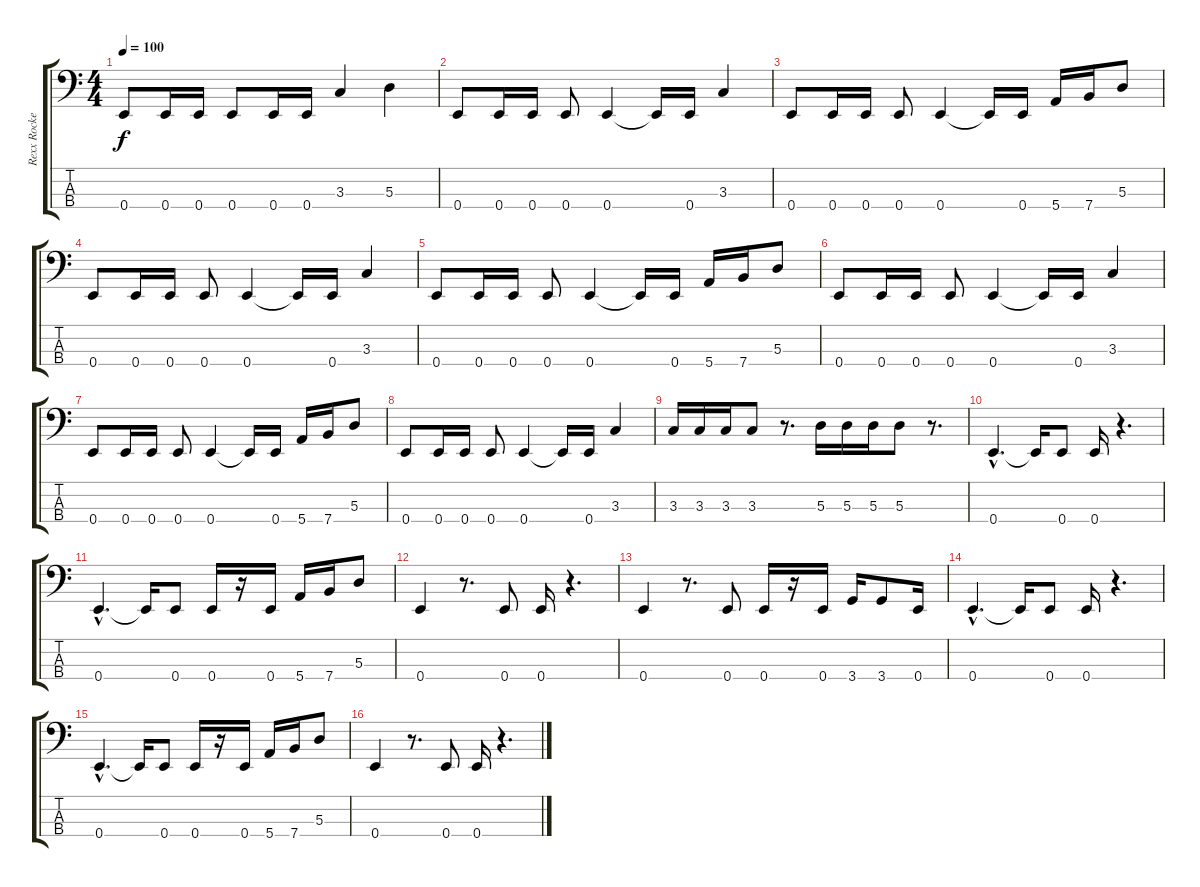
\track ("Rexx Rocker" "Rexx Rocke") {instrument electricbasspick}
\staff {score tabs}
\tuning (G2 D2 A1 E1) {hide}
\ts (4 4)
\tempo 100
\clef f4
\ks c
0.4.8{dy f} 0.4.16 0.4.16 0.4.8 0.4.16 0.4.16 3.3.4 5.3.4 |
0.4.8 0.4.16 0.4.16 0.4.8 0.4.4 0.4{t}.16 0.4.16 3.3.4 |
0.4.8 0.4.16 0.4.16 0.4.8 0.4.4 0.4{t}.16 0.4.16 5.4.16 7.4.16 5.3.8 |
0.4.8 0.4.16 0.4.16 0.4.8 0.4.4 0.4{t}.16 0.4.16 3.3.4 |
0.4.8 0.4.16 0.4.16 0.4.8 0.4.4 0.4{t}.16 0.4.16 5.4.16 7.4.16 5.3.8 |
0.4.8 0.4.16 0.4.16 0.4.8 0.4.4 0.4{t}.16 0.4.16 3.3.4 |
0.4.8 0.4.16 0.4.16 0.4.8 0.4.4 0.4{t}.16 0.4.16 5.4.16 7.4.16 5.3.8 |
0.4.8 0.4.16 0.4.16 0.4.8 0.4.4 0.4{t}.16 0.4.16 3.3.4 |
3.3.16 3.3.16 3.3.16 3.3.8 r.8{d} 5.3.16 5.3.16 5.3.16 5.3.8 r.8{d} |
0.4{hac}.4{d} 0.4{t}.16 0.4.8 0.4.16 r.4{d} |
0.4{hac}.4{d} 0.4{t}.16 0.4.8 0.4.16 r.16 0.4.16 5.4.16 7.4.16 5.3.8 |
0.4.4 r.8{d} 0.4.8 0.4.16 r.4{d} |
0.4.4 r.8{d} 0.4.8 0.4.16 r.16 0.4.16 3.4.16 3.4.8 0.4.16 |
0.4{hac}.4{d} 0.4{t}.16 0.4.8 0.4.16 r.4{d} |
0.4{hac}.4{d} 0.4{t}.16 0.4.8 0.4.16 r.16 0.4.16 5.4.16 7.4.16 5.3.8 |
0.4.4 r.8{d} 0.4.8 0.4.16 r.4{d}
